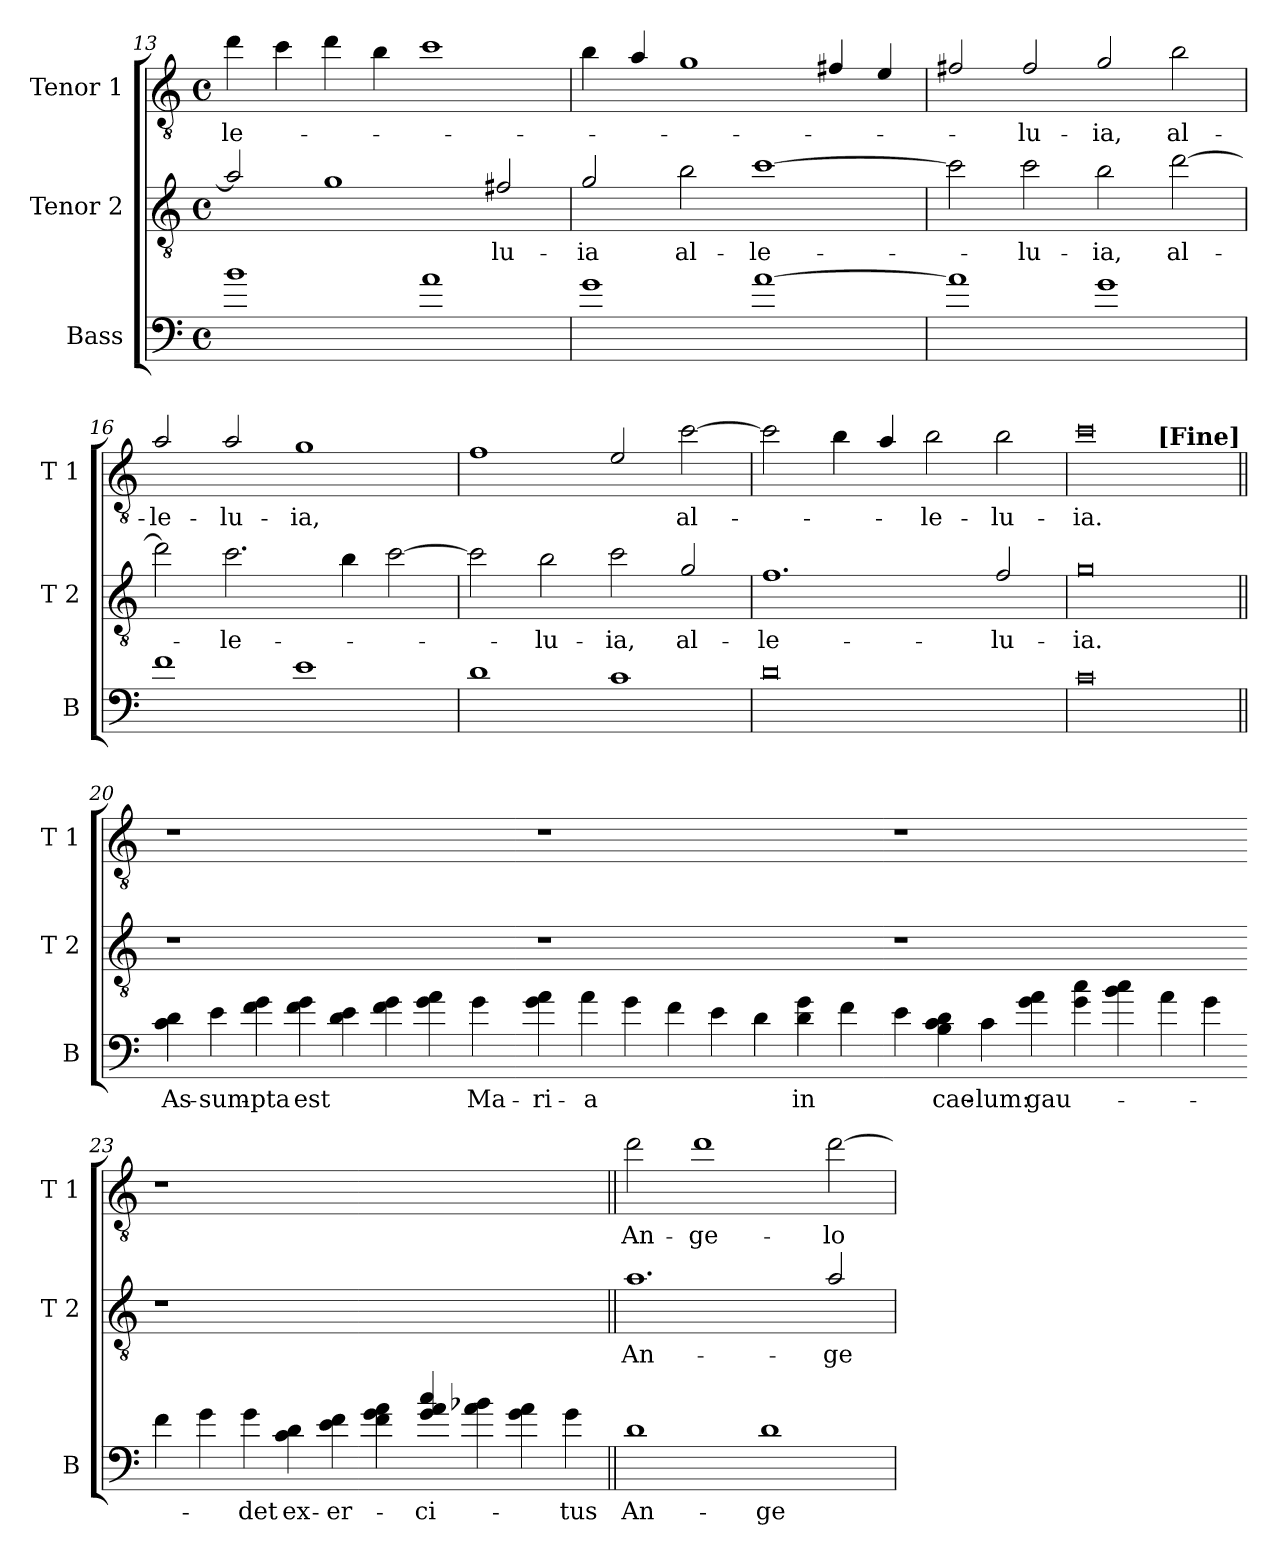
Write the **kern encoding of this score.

**kern	**text	**kern	**text	**kern	**text
*part3	*part3	*part2	*part2	*part1	*part1
*staff3	*staff3	*staff2	*staff2	*staff1	*staff1
*I"Bass	*	*I"Tenor 2	*	*I"Tenor 1	*
*I'B	*	*I'T 2	*	*I'T 1	*
*clefF4	*	*clefGv2	*	*clefGv2	*
*ITrd7c12	*	*ITrd7c12	*	*ITrd7c12	*
*k[]	*	*k[]	*	*k[]	*
*C:	*	*C:	*	*C:	*
*M4/4	*	*M4/4	*	*M4/4	*
*met(c)	*	*met(c)	*	*met(c)	*
=13	=13	=13	=13	=13	=13
!	!	!	!	!	!LO:LY:b
1B	.	2A/]	.	4d\	-le-
.	.	.	.	4c\	.
.	.	1G	.	4d\	.
.	.	.	.	4B\	.
1A	.	.	.	1c	.
!	!	!	!LO:LY:b	!	!
.	.	2F#X/	-lu-	.	.
!!LO:LB:g=z
=14	=14	=14	=14	=14	=14
!	!	!	!LO:LY:b	!	!
1G	.	2G/	-ia	4B\	.
.	.	.	.	4A/	.
!	!	!	!LO:LY:b	!	!
.	.	2B\	al-	1G	.
!	!	!	!LO:LY:b	!	!
[1A	.	[1c	-le-	.	.
.	.	.	.	4F#X/	.
.	.	.	.	4E/	.
=15	=15	=15	=15	=15	=15
1A]	.	2c\]	.	2F#X/	.
!	!	!	!LO:LY:b	!	!LO:LY:b
.	.	2c\	-lu-	2F#/	-lu-
!	!	!	!LO:LY:b	!	!LO:LY:b
1G	.	2B\	-ia,	2G/	-ia,
!	!	!	!LO:LY:b	!	!LO:LY:b
.	.	[2d\	al-	2B\	al-
=16	=16	=16	=16	=16	=16
!	!	!	!	!	!LO:LY:b
1F	.	2d\]	.	2A/	-le-
!	!	!	!LO:LY:b	!	!LO:LY:b
.	.	2.c\	-le-	2A/	-lu-
!	!	!	!	!	!LO:LY:b
1E	.	.	.	1G	-ia,
.	.	4B\	.	.	.
.	.	[2c\	.	.	.
=17	=17	=17	=17	=17	=17
1D	.	2c\]	.	1F	.
!	!	!	!LO:LY:b	!	!
.	.	2B\	-lu-	.	.
!	!	!	!LO:LY:b	!	!
1C	.	2c\	-ia,	2E/	.
!	!	!	!LO:LY:b	!	!LO:LY:b
.	.	2G/	al-	[2c\	al-
=18	=18	=18	=18	=18	=18
!	!	!	!LO:LY:b	!	!
0D	.	1.F	-le-	2c\]	.
.	.	.	.	4B\	.
.	.	.	.	4A/	.
!	!	!	!	!	!LO:LY:b
.	.	.	.	2B\	-le-
!	!	!	!LO:LY:b	!	!LO:LY:b
.	.	2F/	-lu-	2B\	-lu-
=19	=19	=19	=19	=19	=19
!	!	!	!LO:LY:b	!	!LO:LY:b
0C	.	0G	-ia.	0c	-ia.
!	!	!	!	!LO:TX:a:B:rj:t=[Fine]	!
!!LO:PB:g=z
=20||	=20||	=20||	=20||	=20||	=20||
!	!LO:LY:b	!	!	!	!
4C 4D	-As-	1r	.	1r	.
!	!LO:LY:b	!	!	!	!
4E	-sum-	.	.	.	.
!	!LO:LY:b	!	!	!	!
4F 4G	-pta	.	.	.	.
!	!LO:LY:b	!	!	!	!
4F 4G	est	.	.	.	.
4D 4E	.	1ryy	.	1ryy	.
4F 4G	.	.	.	.	.
4G 4A	.	.	.	.	.
!	!LO:LY:b	!	!	!	!
4G	Ma-	.	.	.	.
=21-	=21-	=21-	=21-	=21-	=21-
!	!LO:LY:b	!	!	!	!
4G 4A	-ri-	1r	.	1r	.
!	!LO:LY:b	!	!	!	!
4A	-a	.	.	.	.
4G	.	.	.	.	.
4F	.	.	.	.	.
4E	.	1ryy	.	1ryy	.
4D	.	.	.	.	.
!	!LO:LY:b	!	!	!	!
4D\ 4G\	in	.	.	.	.
4F	.	.	.	.	.
!!LO:LB:g=z
=22-	=22-	=22-	=22-	=22-	=22-
4E	.	1r	.	1r	.
!	!LO:LY:b	!	!	!	!
4BB 4C 4D	cae-	.	.	.	.
!	!LO:LY:b	!	!	!	!
4C	-lum:	.	.	.	.
!	!LO:LY:b	!	!	!	!
4G 4A	gau-	.	.	.	.
4G\ 4c\	.	1ryy	.	1ryy	.
4B 4c	.	.	.	.	.
4A	.	.	.	.	.
4G	.	.	.	.	.
=23-	=23-	=23-	=23-	=23-	=23-
4F	.	1r	.	1r	.
4G	.	.	.	.	.
!	!LO:LY:b	!	!	!	!
4G	-det	.	.	.	.
!	!LO:LY:b	!	!	!	!
4C 4D	ex-	.	.	.	.
!	!LO:LY:b	!	!	!	!
4E 4F	-er-	1.ryy	.	1.ryy	.
4F 4G 4A	.	.	.	.	.
!	!LO:LY:b	!	!	!	!
4G/ 4A/ 4c/	-ci-	.	.	.	.
4A 4B-X	.	.	.	.	.
4G 4A	.	.	.	.	.
!	!LO:LY:b	!	!	!	!
4G	-tus	.	.	.	.
!!LO:LB:g=z
=24||	=24||	=24||	=24||	=24||	=24||
!	!LO:LY:b	!	!LO:LY:b	!	!LO:LY:b
1D	An-	1.A	An-	2d\	An-
!	!	!	!	!	!LO:LY:b
.	.	.	.	1d	-ge-
!	!LO:LY:b	!	!	!	!
1D	-ge-	.	.	.	.
!	!	!	!LO:LY:b	!	!LO:LY:b
.	.	2A/	-ge-	[2d\	-lo-
=	=	=	=	=	=
*-	*-	*-	*-	*-	*-
